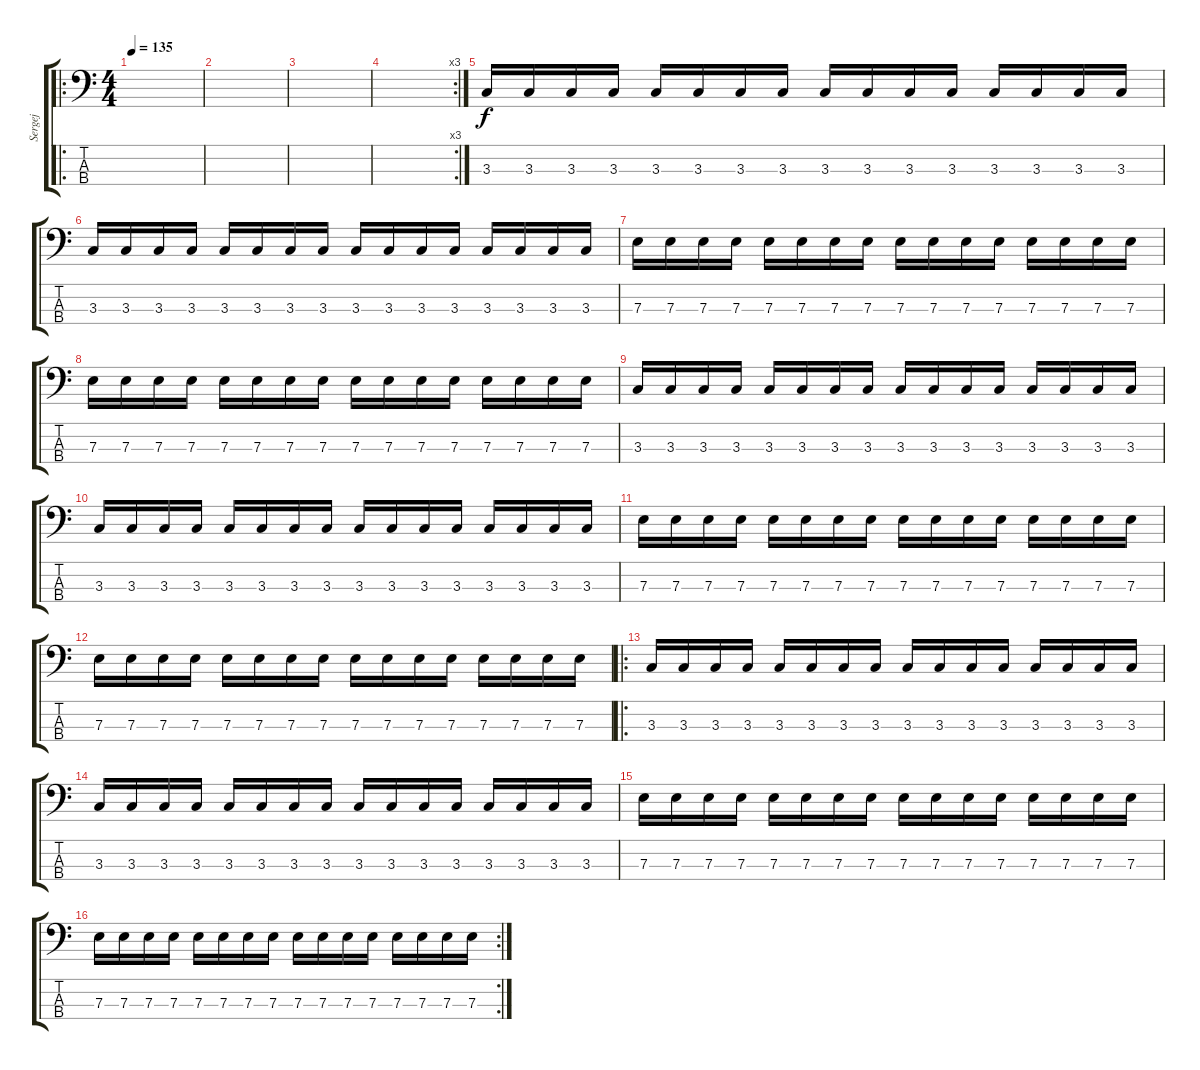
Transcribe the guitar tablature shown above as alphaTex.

\track ("Sergej" "Sergej") {instrument electricbasspick}
\staff {score tabs}
\tuning (G2 D2 A1 E1) {hide}
\ro
\ts (4 4)
\tempo 135
\clef f4
\ks c
|
|
|
\rc 3
|
3.3.16 3.3.16 3.3.16 3.3.16 3.3.16 3.3.16 3.3.16 3.3.16 3.3.16 3.3.16 3.3.16 3.3.16 3.3.16 3.3.16 3.3.16 3.3.16 |
3.3.16 3.3.16 3.3.16 3.3.16 3.3.16 3.3.16 3.3.16 3.3.16 3.3.16 3.3.16 3.3.16 3.3.16 3.3.16 3.3.16 3.3.16 3.3.16 |
7.3.16 7.3.16 7.3.16 7.3.16 7.3.16 7.3.16 7.3.16 7.3.16 7.3.16 7.3.16 7.3.16 7.3.16 7.3.16 7.3.16 7.3.16 7.3.16 |
7.3.16 7.3.16 7.3.16 7.3.16 7.3.16 7.3.16 7.3.16 7.3.16 7.3.16 7.3.16 7.3.16 7.3.16 7.3.16 7.3.16 7.3.16 7.3.16 |
3.3.16 3.3.16 3.3.16 3.3.16 3.3.16 3.3.16 3.3.16 3.3.16 3.3.16 3.3.16 3.3.16 3.3.16 3.3.16 3.3.16 3.3.16 3.3.16 |
3.3.16 3.3.16 3.3.16 3.3.16 3.3.16 3.3.16 3.3.16 3.3.16 3.3.16 3.3.16 3.3.16 3.3.16 3.3.16 3.3.16 3.3.16 3.3.16 |
7.3.16 7.3.16 7.3.16 7.3.16 7.3.16 7.3.16 7.3.16 7.3.16 7.3.16 7.3.16 7.3.16 7.3.16 7.3.16 7.3.16 7.3.16 7.3.16 |
7.3.16 7.3.16 7.3.16 7.3.16 7.3.16 7.3.16 7.3.16 7.3.16 7.3.16 7.3.16 7.3.16 7.3.16 7.3.16 7.3.16 7.3.16 7.3.16 |
\ro
3.3.16 3.3.16 3.3.16 3.3.16 3.3.16 3.3.16 3.3.16 3.3.16 3.3.16 3.3.16 3.3.16 3.3.16 3.3.16 3.3.16 3.3.16 3.3.16 |
3.3.16 3.3.16 3.3.16 3.3.16 3.3.16 3.3.16 3.3.16 3.3.16 3.3.16 3.3.16 3.3.16 3.3.16 3.3.16 3.3.16 3.3.16 3.3.16 |
7.3.16 7.3.16 7.3.16 7.3.16 7.3.16 7.3.16 7.3.16 7.3.16 7.3.16 7.3.16 7.3.16 7.3.16 7.3.16 7.3.16 7.3.16 7.3.16 |
\rc 2
7.3.16 7.3.16 7.3.16 7.3.16 7.3.16 7.3.16 7.3.16 7.3.16 7.3.16 7.3.16 7.3.16 7.3.16 7.3.16 7.3.16 7.3.16 7.3.16
